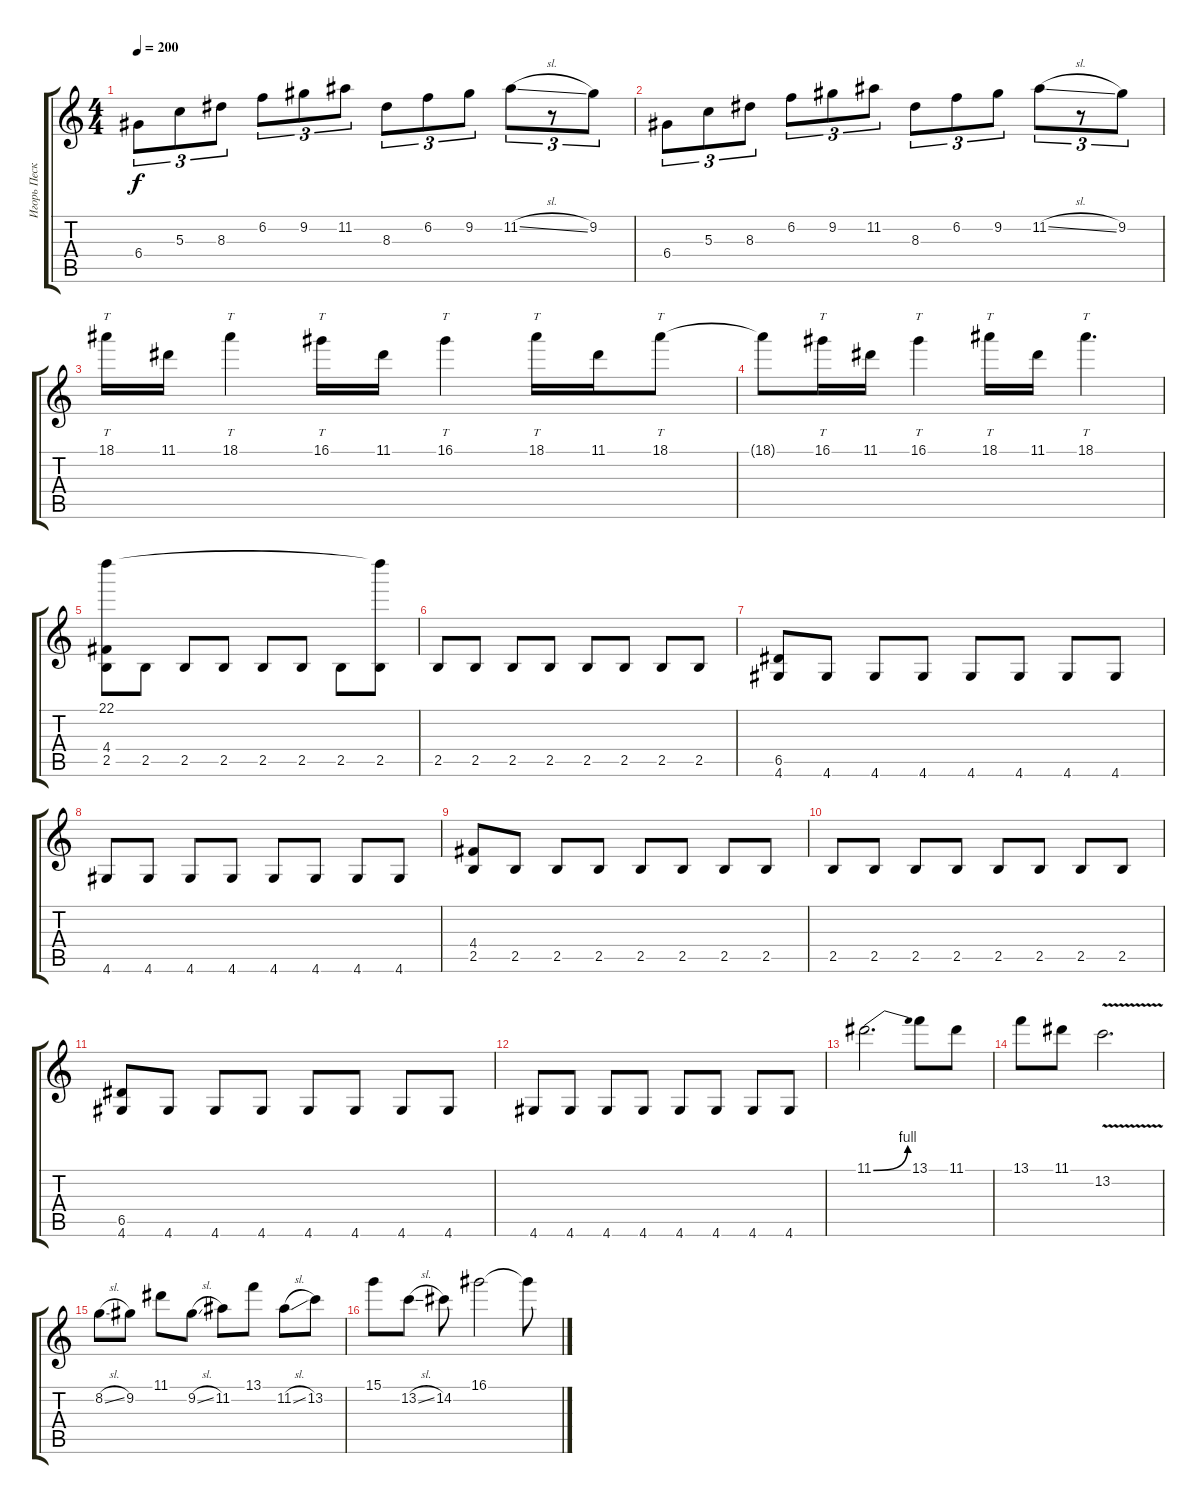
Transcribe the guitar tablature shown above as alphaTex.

\track ("Игорь Пескарёв" "Игорь Песк") {instrument distortionguitar}
\staff {score tabs}
\tuning (E4 B3 G3 D3 A2 E2) {hide}
\ts (4 4)
\tempo 200
\clef g2
\ks c
6.4.8{tu (3 2) dy f} 5.3.8{tu (3 2)} 8.3.8{tu (3 2)} 6.2.8{tu (3 2)} 9.2.8{tu (3 2)} 11.2.8{tu (3 2)} 8.3.8{tu (3 2)} 6.2.8{tu (3 2)} 9.2.8{tu (3 2)} 11.2{sl}.8{tu (3 2)} r.8{tu (3 2)} 9.2.8{tu (3 2)} |
6.4.8{tu (3 2)} 5.3.8{tu (3 2)} 8.3.8{tu (3 2)} 6.2.8{tu (3 2)} 9.2.8{tu (3 2)} 11.2.8{tu (3 2)} 8.3.8{tu (3 2)} 6.2.8{tu (3 2)} 9.2.8{tu (3 2)} 11.2{sl}.8{tu (3 2)} r.8{tu (3 2)} 9.2.8{tu (3 2)} |
18.1.16{tt} 11.1.16 18.1.4{tt} 16.1.16{tt} 11.1.16 16.1.4{tt} 18.1.16{tt} 11.1.16 18.1.8{tt} |
18.1{t}.8 16.1.16{tt} 11.1.16 16.1.4{tt} 18.1.16{tt} 11.1.16 18.1.4{tt d} |
(22.1 4.4 2.5).8 2.5.8 2.5.8 2.5.8 2.5.8 2.5.8 2.5.8 (22.1{t} 2.5).8 |
2.5.8 2.5.8 2.5.8 2.5.8 2.5.8 2.5.8 2.5.8 2.5.8 |
(6.5 4.6).8 4.6.8 4.6.8 4.6.8 4.6.8 4.6.8 4.6.8 4.6.8 |
4.6.8 4.6.8 4.6.8 4.6.8 4.6.8 4.6.8 4.6.8 4.6.8 |
(4.4 2.5).8 2.5.8 2.5.8 2.5.8 2.5.8 2.5.8 2.5.8 2.5.8 |
2.5.8 2.5.8 2.5.8 2.5.8 2.5.8 2.5.8 2.5.8 2.5.8 |
(6.5 4.6).8 4.6.8 4.6.8 4.6.8 4.6.8 4.6.8 4.6.8 4.6.8 |
4.6.8 4.6.8 4.6.8 4.6.8 4.6.8 4.6.8 4.6.8 4.6.8 |
11.1{be (bend 0 0 60 4)}.2{d} 13.1.8 11.1.8 |
13.1.8 11.1.8 13.2{v}.2{d} |
8.2{sl}.8 9.2.8 11.1.8 9.2{sl}.8 11.2.8 13.1.8 11.2{sl}.8 13.2.8 |
15.1.8 13.2{sl}.8 14.2.8 16.1.2 16.1{t}.8
